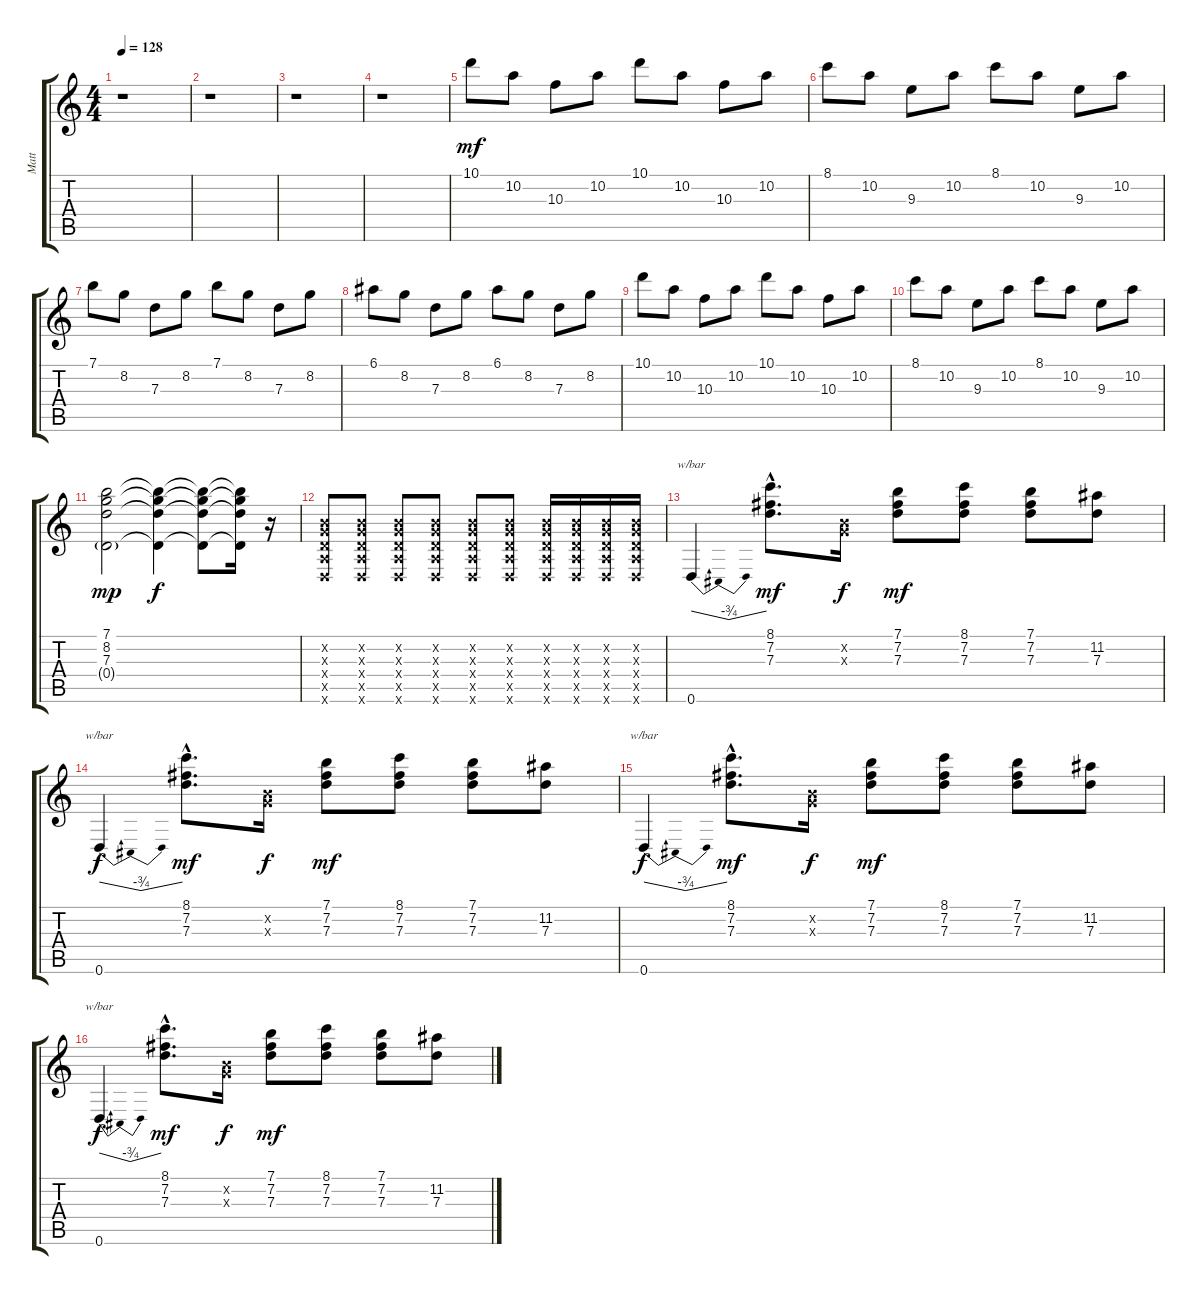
\track ("Matt" "Matt") {instrument overdrivenguitar}
\staff {score tabs}
\tuning (E4 B3 G3 D3 A2 D2) {hide}
\ts (4 4)
\tempo 128
\clef g2
\ks c
r.1{dy pp} |
r.1 |
r.1 |
r.1 |
10.1.8{dy mf volume 9 instrument overdrivenguitar} 10.2.8 10.3.8 10.2.8 10.1.8 10.2.8 10.3.8 10.2.8 |
8.1.8 10.2.8 9.3.8 10.2.8 8.1.8 10.2.8 9.3.8 10.2.8 |
7.1.8 8.2.8 7.3.8 8.2.8 7.1.8 8.2.8 7.3.8 8.2.8 |
6.1.8 8.2.8 7.3.8 8.2.8 6.1.8 8.2.8 7.3.8 8.2.8 |
10.1.8 10.2.8 10.3.8 10.2.8 10.1.8 10.2.8 10.3.8 10.2.8 |
8.1.8 10.2.8 9.3.8 10.2.8 8.1.8 10.2.8 9.3.8 10.2.8 |
(7.1 8.2 7.3 0.4{g}).2{dy mp} (7.1{t} 8.2{t} 7.3{t} 0.4{t}).4{dy f} (7.1{t} 8.2{t} 7.3{t} 0.4{t}).8 (7.1{t} 8.2{t} 7.3{t} 0.4{t}).16 r.16 |
(0.2{x} 0.3{x} 0.4{x} 0.5{x} 0.6{x}).8 (0.2{x} 0.3{x} 0.4{x} 0.5{x} 0.6{x}).8 (0.2{x} 0.3{x} 0.4{x} 0.5{x} 0.6{x}).8 (0.2{x} 0.3{x} 0.4{x} 0.5{x} 0.6{x}).8 (0.2{x} 0.3{x} 0.4{x} 0.5{x} 0.6{x}).8 (0.2{x} 0.3{x} 0.4{x} 0.5{x} 0.6{x}).8 (0.2{x} 0.3{x} 0.4{x} 0.5{x} 0.6{x}).16 (0.2{x} 0.3{x} 0.4{x} 0.5{x} 0.6{x}).16 (0.2{x} 0.3{x} 0.4{x} 0.5{x} 0.6{x}).16 (0.2{x} 0.3{x} 0.4{x} 0.5{x} 0.6{x}).16 |
0.6.4{tbe (dip default 0 0 30 -3 60 0) volume 10} (8.1{hac} 7.2{hac} 7.3{hac}).8{d dy mf} (0.2{x} 0.3{x}).16{dy f} (7.1 7.2 7.3).8{dy mf} (8.1 7.2 7.3).8 (7.1 7.2 7.3).8 (11.2 7.3).8 |
0.6.4{tbe (dip default 0 0 30 -3 60 0) dy f volume 10} (8.1{hac} 7.2{hac} 7.3{hac}).8{d dy mf} (0.2{x} 0.3{x}).16{dy f} (7.1 7.2 7.3).8{dy mf} (8.1 7.2 7.3).8 (7.1 7.2 7.3).8 (11.2 7.3).8 |
0.6.4{tbe (dip default 0 0 30 -3 60 0) dy f volume 10} (8.1{hac} 7.2{hac} 7.3{hac}).8{d dy mf} (0.2{x} 0.3{x}).16{dy f} (7.1 7.2 7.3).8{dy mf} (8.1 7.2 7.3).8 (7.1 7.2 7.3).8 (11.2 7.3).8 |
0.6.4{tbe (dip default 0 0 30 -3 60 0) dy f volume 10} (8.1{hac} 7.2{hac} 7.3{hac}).8{d dy mf} (0.2{x} 0.3{x}).16{dy f} (7.1 7.2 7.3).8{dy mf} (8.1 7.2 7.3).8 (7.1 7.2 7.3).8 (11.2 7.3).8
